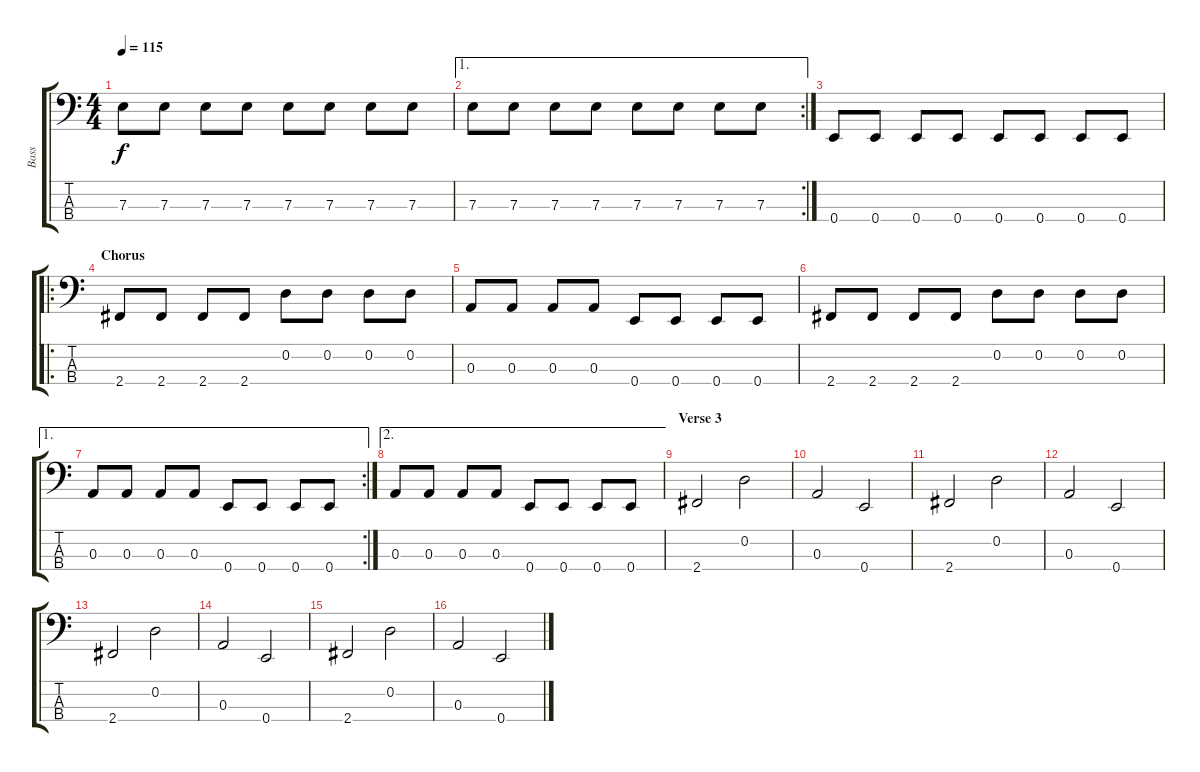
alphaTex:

\track ("Bass" "Bass") {instrument electricbasspick}
\staff {score tabs}
\tuning (G2 D2 A1 E1) {hide}
\ts (4 4)
\tempo 115
\clef f4
\ks c
7.3.8{dy f} 7.3.8 7.3.8 7.3.8 7.3.8 7.3.8 7.3.8 7.3.8 |
\ae 1
\rc 2
7.3.8 7.3.8 7.3.8 7.3.8 7.3.8 7.3.8 7.3.8 7.3.8 |
0.4.8 0.4.8 0.4.8 0.4.8 0.4.8 0.4.8 0.4.8 0.4.8 |
\ro
\section ("" "Chorus")
2.4.8 2.4.8 2.4.8 2.4.8 0.2.8 0.2.8 0.2.8 0.2.8 |
0.3.8 0.3.8 0.3.8 0.3.8 0.4.8 0.4.8 0.4.8 0.4.8 |
2.4.8 2.4.8 2.4.8 2.4.8 0.2.8 0.2.8 0.2.8 0.2.8 |
\ae 1
\rc 2
0.3.8 0.3.8 0.3.8 0.3.8 0.4.8 0.4.8 0.4.8 0.4.8 |
\ae 2
0.3.8 0.3.8 0.3.8 0.3.8 0.4.8 0.4.8 0.4.8 0.4.8 |
\section ("" "Verse 3")
2.4.2 0.2.2 |
0.3.2 0.4.2 |
2.4.2 0.2.2 |
0.3.2 0.4.2 |
2.4.2 0.2.2 |
0.3.2 0.4.2 |
2.4.2 0.2.2 |
0.3.2 0.4.2
